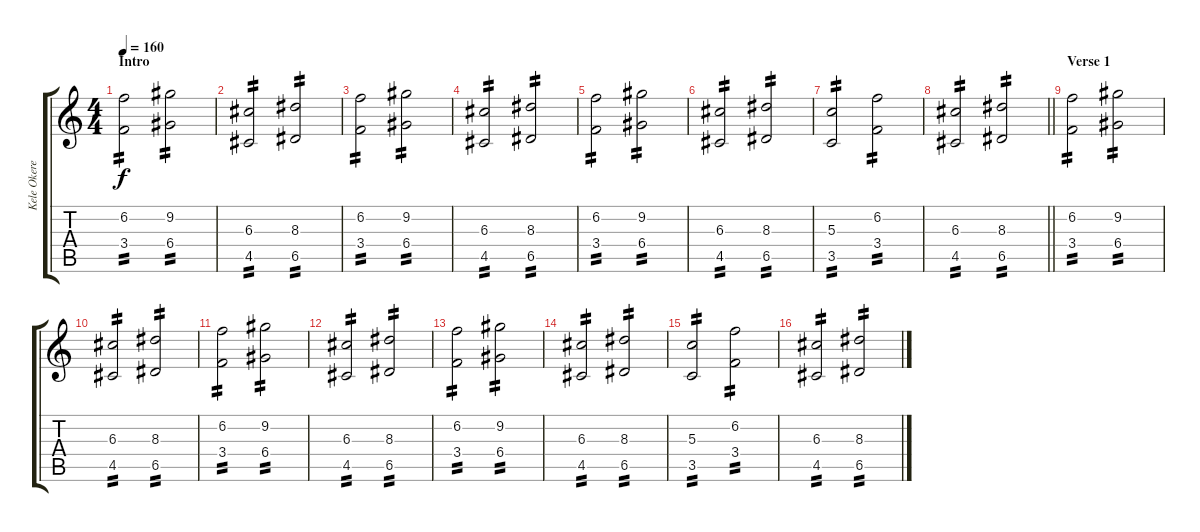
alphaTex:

\track ("Kele Okereke" "Kele Okere") {instrument overdrivenguitar}
\staff {score tabs}
\tuning (E4 B3 G3 D3 A2 E2) {hide}
\ts (4 4)
\section ("" "Intro")
\tempo 160
\clef g2
\ks c
(6.2 3.4).2{tp 2 dy f instrument overdrivenguitar} (9.2 6.4).2{tp 2} |
(6.3 4.5).2{tp 2} (8.3 6.5).2{tp 2} |
(6.2 3.4).2{tp 2} (9.2 6.4).2{tp 2} |
(6.3 4.5).2{tp 2} (8.3 6.5).2{tp 2} |
(6.2 3.4).2{tp 2} (9.2 6.4).2{tp 2} |
(6.3 4.5).2{tp 2} (8.3 6.5).2{tp 2} |
(5.3 3.5).2{tp 2} (6.2 3.4).2{tp 2} |
\barLineRight lightlight
(6.3 4.5).2{tp 2} (8.3 6.5).2{tp 2} |
\section ("" "Verse 1")
(6.2 3.4).2{tp 2} (9.2 6.4).2{tp 2} |
(6.3 4.5).2{tp 2} (8.3 6.5).2{tp 2} |
(6.2 3.4).2{tp 2} (9.2 6.4).2{tp 2} |
(6.3 4.5).2{tp 2} (8.3 6.5).2{tp 2} |
(6.2 3.4).2{tp 2} (9.2 6.4).2{tp 2} |
(6.3 4.5).2{tp 2} (8.3 6.5).2{tp 2} |
(5.3 3.5).2{tp 2} (6.2 3.4).2{tp 2} |
(6.3 4.5).2{tp 2} (8.3 6.5).2{tp 2}
